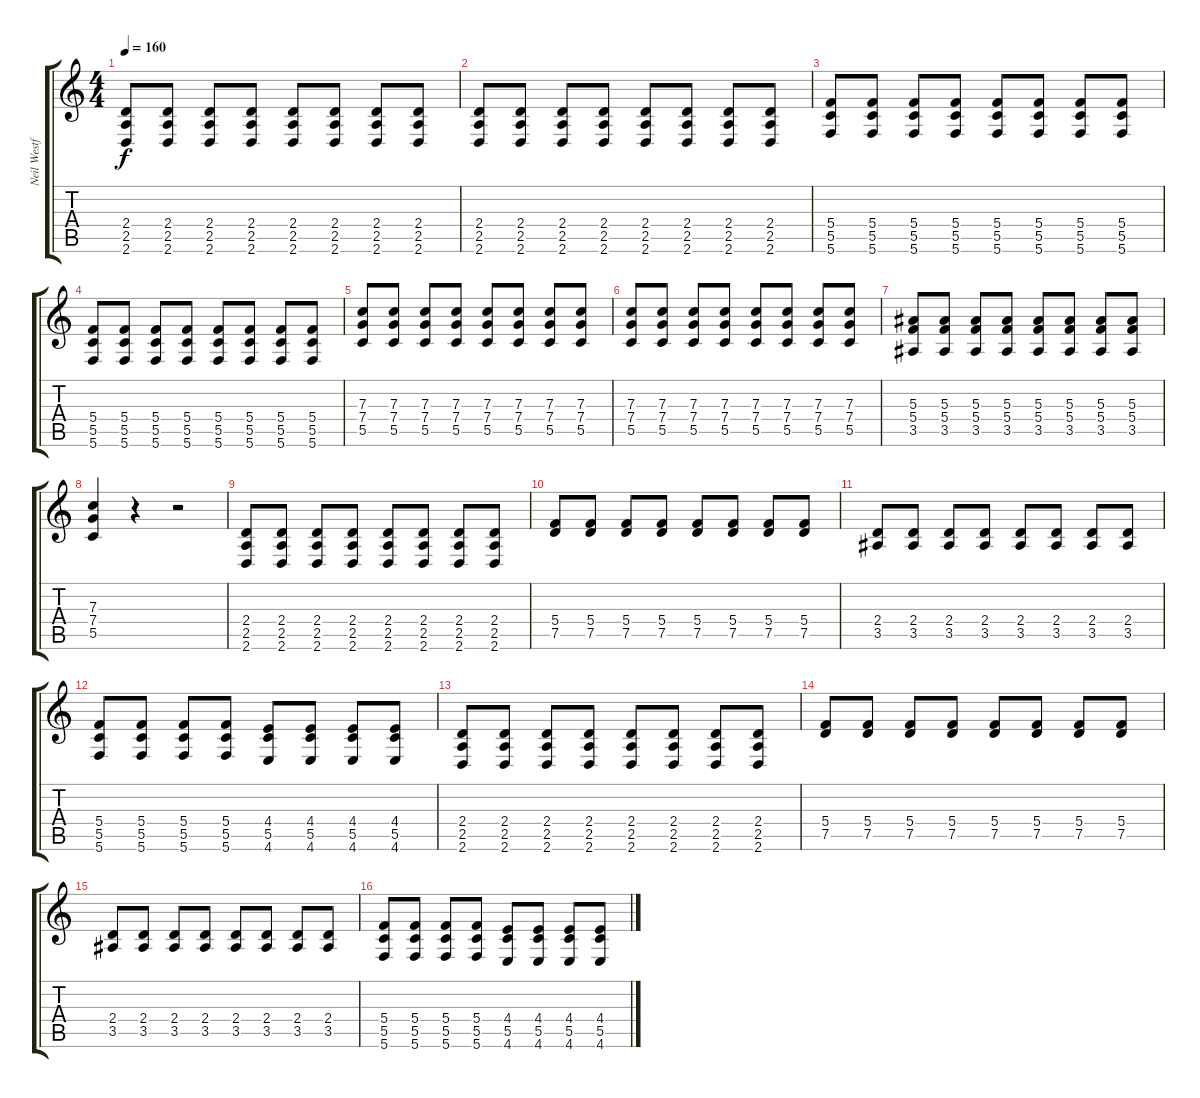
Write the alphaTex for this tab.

\track ("Neil Westfall / Rhythm Guitar" "Neil Westf") {instrument distortionguitar}
\staff {score tabs}
\tuning (D4 A3 F3 C3 G2 C2) {hide}
\ts (4 4)
\tempo 160
\clef g2
\ks c
(2.4 2.5 2.6).8{dy f} (2.4 2.5 2.6).8 (2.4 2.5 2.6).8 (2.4 2.5 2.6).8 (2.4 2.5 2.6).8 (2.4 2.5 2.6).8 (2.4 2.5 2.6).8 (2.4 2.5 2.6).8 |
(2.4 2.5 2.6).8 (2.4 2.5 2.6).8 (2.4 2.5 2.6).8 (2.4 2.5 2.6).8 (2.4 2.5 2.6).8 (2.4 2.5 2.6).8 (2.4 2.5 2.6).8 (2.4 2.5 2.6).8 |
(5.4 5.5 5.6).8 (5.4 5.5 5.6).8 (5.4 5.5 5.6).8 (5.4 5.5 5.6).8 (5.4 5.5 5.6).8 (5.4 5.5 5.6).8 (5.4 5.5 5.6).8 (5.4 5.5 5.6).8 |
(5.4 5.5 5.6).8 (5.4 5.5 5.6).8 (5.4 5.5 5.6).8 (5.4 5.5 5.6).8 (5.4 5.5 5.6).8 (5.4 5.5 5.6).8 (5.4 5.5 5.6).8 (5.4 5.5 5.6).8 |
(7.3 7.4 5.5).8 (7.3 7.4 5.5).8 (7.3 7.4 5.5).8 (7.3 7.4 5.5).8 (7.3 7.4 5.5).8 (7.3 7.4 5.5).8 (7.3 7.4 5.5).8 (7.3 7.4 5.5).8 |
(7.3 7.4 5.5).8 (7.3 7.4 5.5).8 (7.3 7.4 5.5).8 (7.3 7.4 5.5).8 (7.3 7.4 5.5).8 (7.3 7.4 5.5).8 (7.3 7.4 5.5).8 (7.3 7.4 5.5).8 |
(5.3 5.4 3.5).8 (5.3 5.4 3.5).8 (5.3 5.4 3.5).8 (5.3 5.4 3.5).8 (5.3 5.4 3.5).8 (5.3 5.4 3.5).8 (5.3 5.4 3.5).8 (5.3 5.4 3.5).8 |
(7.3 7.4 5.5).4 r.4 r.2 |
(2.4 2.5 2.6).8 (2.4 2.5 2.6).8 (2.4 2.5 2.6).8 (2.4 2.5 2.6).8 (2.4 2.5 2.6).8 (2.4 2.5 2.6).8 (2.4 2.5 2.6).8 (2.4 2.5 2.6).8 |
(5.4 7.5).8 (5.4 7.5).8 (5.4 7.5).8 (5.4 7.5).8 (5.4 7.5).8 (5.4 7.5).8 (5.4 7.5).8 (5.4 7.5).8 |
(2.4 3.5).8 (2.4 3.5).8 (2.4 3.5).8 (2.4 3.5).8 (2.4 3.5).8 (2.4 3.5).8 (2.4 3.5).8 (2.4 3.5).8 |
(5.4 5.5 5.6).8 (5.4 5.5 5.6).8 (5.4 5.5 5.6).8 (5.4 5.5 5.6).8 (4.4 5.5 4.6).8 (4.4 5.5 4.6).8 (4.4 5.5 4.6).8 (4.4 5.5 4.6).8 |
(2.4 2.5 2.6).8 (2.4 2.5 2.6).8 (2.4 2.5 2.6).8 (2.4 2.5 2.6).8 (2.4 2.5 2.6).8 (2.4 2.5 2.6).8 (2.4 2.5 2.6).8 (2.4 2.5 2.6).8 |
(5.4 7.5).8 (5.4 7.5).8 (5.4 7.5).8 (5.4 7.5).8 (5.4 7.5).8 (5.4 7.5).8 (5.4 7.5).8 (5.4 7.5).8 |
(2.4 3.5).8 (2.4 3.5).8 (2.4 3.5).8 (2.4 3.5).8 (2.4 3.5).8 (2.4 3.5).8 (2.4 3.5).8 (2.4 3.5).8 |
(5.4 5.5 5.6).8 (5.4 5.5 5.6).8 (5.4 5.5 5.6).8 (5.4 5.5 5.6).8 (4.4 5.5 4.6).8 (4.4 5.5 4.6).8 (4.4 5.5 4.6).8 (4.4 5.5 4.6).8
